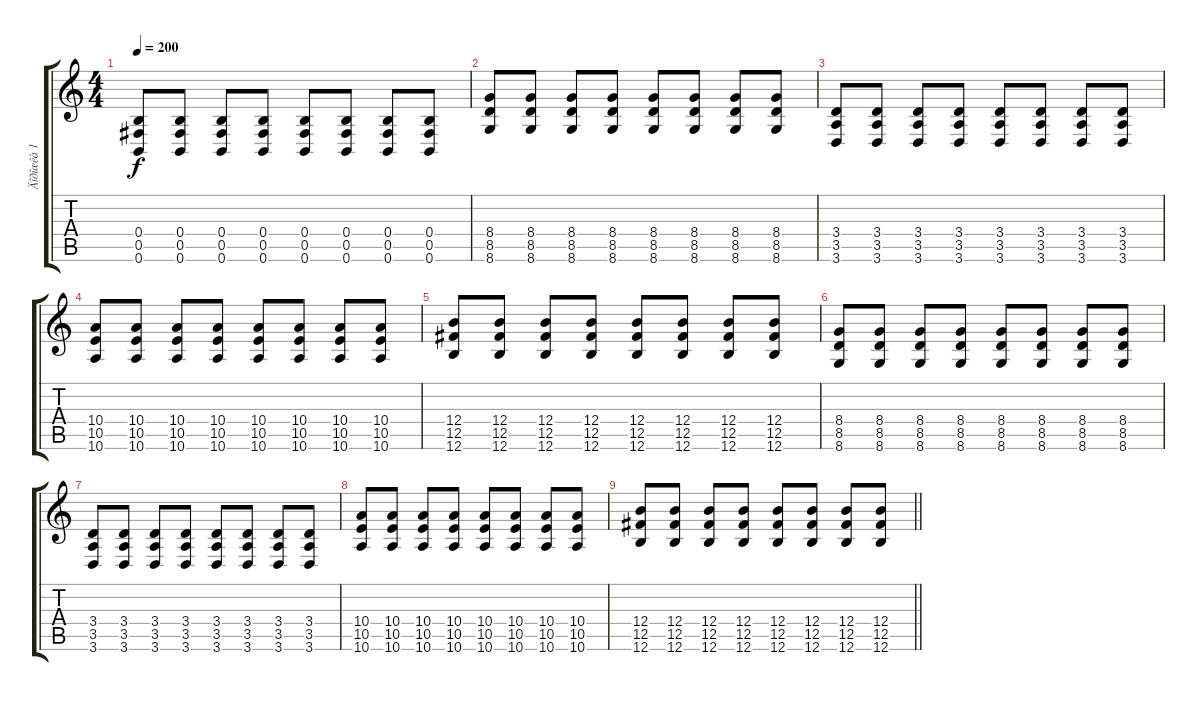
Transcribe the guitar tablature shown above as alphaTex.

\track ("Äîðîæêà 1" "Äîðîæêà 1") {instrument distortionguitar}
\staff {score tabs}
\tuning (Db4 Ab3 E3 B2 Gb2 B1) {hide}
\ts (4 4)
\tempo 200
\clef g2
\ks c
(0.4 0.5 0.6).8{dy f} (0.4 0.5 0.6).8 (0.4 0.5 0.6).8 (0.4 0.5 0.6).8 (0.4 0.5 0.6).8 (0.4 0.5 0.6).8 (0.4 0.5 0.6).8 (0.4 0.5 0.6).8 |
(8.4 8.5 8.6).8 (8.4 8.5 8.6).8 (8.4 8.5 8.6).8 (8.4 8.5 8.6).8 (8.4 8.5 8.6).8 (8.4 8.5 8.6).8 (8.4 8.5 8.6).8 (8.4 8.5 8.6).8 |
(3.4 3.5 3.6).8 (3.4 3.5 3.6).8 (3.4 3.5 3.6).8 (3.4 3.5 3.6).8 (3.4 3.5 3.6).8 (3.4 3.5 3.6).8 (3.4 3.5 3.6).8 (3.4 3.5 3.6).8 |
(10.4 10.5 10.6).8 (10.4 10.5 10.6).8 (10.4 10.5 10.6).8 (10.4 10.5 10.6).8 (10.4 10.5 10.6).8 (10.4 10.5 10.6).8 (10.4 10.5 10.6).8 (10.4 10.5 10.6).8 |
(12.4 12.5 12.6).8 (12.4 12.5 12.6).8 (12.4 12.5 12.6).8 (12.4 12.5 12.6).8 (12.4 12.5 12.6).8 (12.4 12.5 12.6).8 (12.4 12.5 12.6).8 (12.4 12.5 12.6).8 |
(8.4 8.5 8.6).8 (8.4 8.5 8.6).8 (8.4 8.5 8.6).8 (8.4 8.5 8.6).8 (8.4 8.5 8.6).8 (8.4 8.5 8.6).8 (8.4 8.5 8.6).8 (8.4 8.5 8.6).8 |
(3.4 3.5 3.6).8 (3.4 3.5 3.6).8 (3.4 3.5 3.6).8 (3.4 3.5 3.6).8 (3.4 3.5 3.6).8 (3.4 3.5 3.6).8 (3.4 3.5 3.6).8 (3.4 3.5 3.6).8 |
(10.4 10.5 10.6).8 (10.4 10.5 10.6).8 (10.4 10.5 10.6).8 (10.4 10.5 10.6).8 (10.4 10.5 10.6).8 (10.4 10.5 10.6).8 (10.4 10.5 10.6).8 (10.4 10.5 10.6).8 |
\barLineRight lightlight
(12.4 12.5 12.6).8 (12.4 12.5 12.6).8 (12.4 12.5 12.6).8 (12.4 12.5 12.6).8 (12.4 12.5 12.6).8 (12.4 12.5 12.6).8 (12.4 12.5 12.6).8 (12.4 12.5 12.6).8
